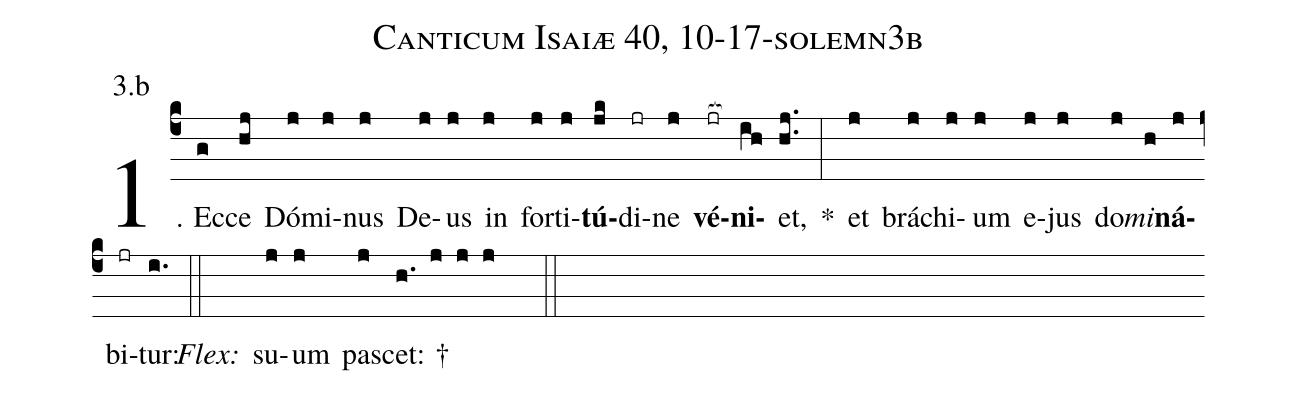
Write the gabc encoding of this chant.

name: Canticum Isaiæ 40, 10-17-solemn3b;
annotation: 3.b;
%%
(c4)1. Ec(g)ce(hj) Dó(j)mi(j)nus(j) De(j)us(j) in(j) for(j)ti(j)<b>tú</b>(jk)di(jr)ne(j) <b>vé</b>(jr[ocb:1{])<b>ni</b>(ih[ocb:0}])et,(hj..) *(:) et(j) brá(j)chi(j)um(j) e(j)jus(j) do(j)<i>mi</i>(h)<b>ná</b>(j)bi(jr)tur:(i.) (::)
<i>Flex:</i>()  su(j)um(j) pa(j)scet: †(h. j j j  ::)
